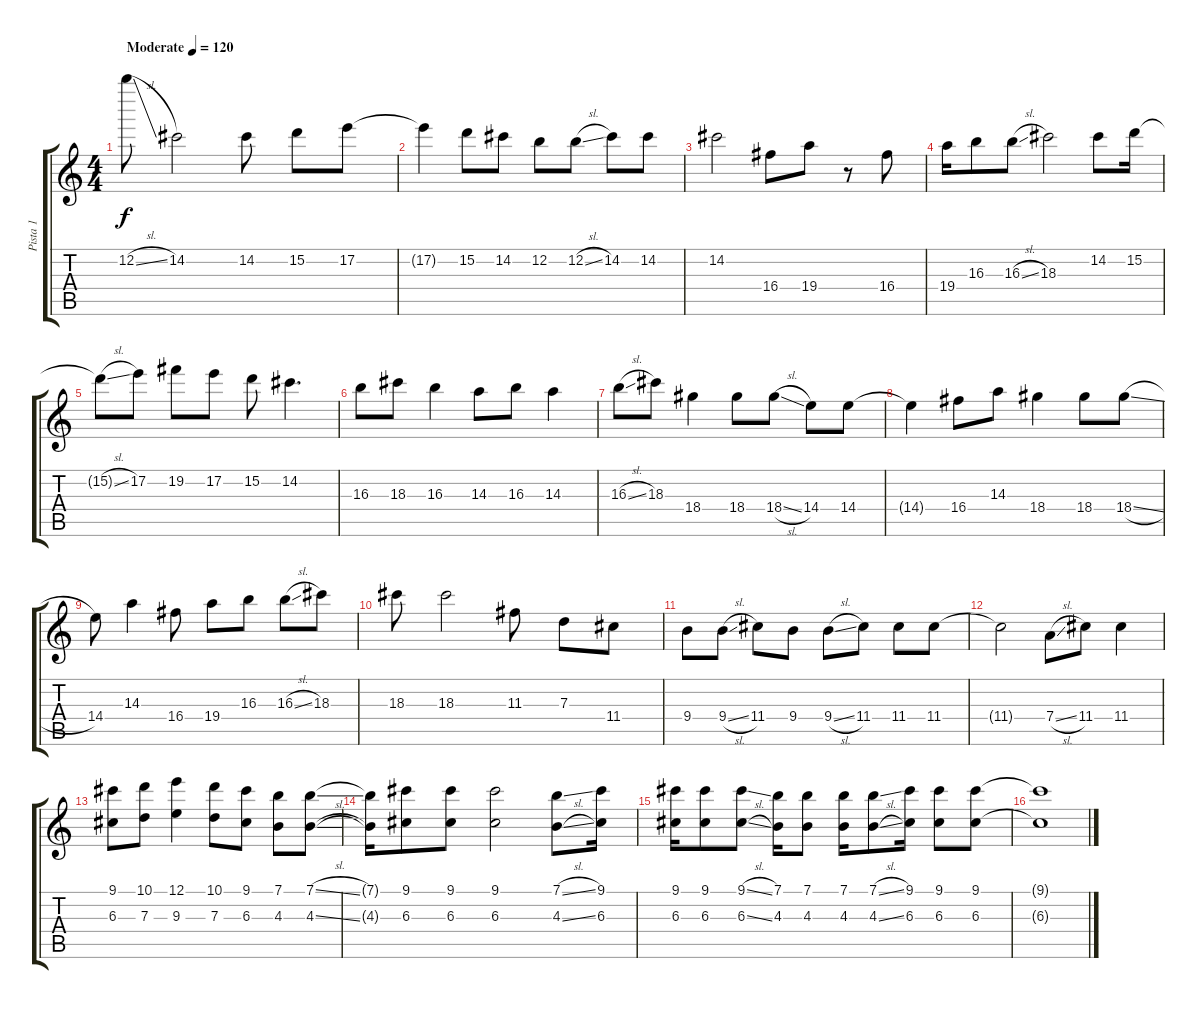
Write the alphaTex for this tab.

\track ("Pista 1" "Pista 1") {instrument electricguitarjazz}
\staff {score tabs}
\tuning (E4 B3 G3 D3 A2 E2) {hide}
\ts (4 4)
\tempo (120 "Moderate")
\clef g2
\ks c
12.2{sl}.8{ot 15mb dy f instrument electricguitarjazz} 14.2.2 14.2.8 15.2.8 17.2.8 |
17.2{t}.4 15.2.8 14.2.8 12.2.8 12.2{sl}.8 14.2.8 14.2.8 |
14.2.2 16.4.8 19.4.8 r.8 16.4.8 |
19.4.16 16.3.8 16.3{sl}.8 18.3.2 14.2.8 15.2.16 |
15.2{sl t}.8 17.2.8 19.2.8 17.2.8 15.2.8 14.2.4{d} |
16.3.8 18.3.8 16.3.4 14.3.8 16.3.8 14.3.4 |
16.3{sl}.8 18.3.8 18.4.4 18.4.8 18.4{sl}.8 14.4.8 14.4.8 |
14.4{t}.4 16.4.8 14.3.8 18.4.4 18.4.8 18.4{sl}.8 |
14.4.8 14.3.4 16.4.8 19.4.8 16.3.8 16.3{sl}.8 18.3.8 |
18.3.8 18.3.2 11.3.8 7.3.8 11.4.8 |
9.4.8 9.4{sl}.8 11.4.8 9.4.8 9.4{sl}.8 11.4.8 11.4.8 11.4.8 |
11.4{t}.2 7.4{sl}.8 11.4.8 11.4.4 |
(9.1 6.3).8 (10.1 7.3).8 (12.1 9.3).4 (10.1 7.3).8 (9.1 6.3).8 (7.1 4.3).8 (7.1{sl} 4.3{sl}).8 |
(7.1{t} 4.3{t}).16 (9.1 6.3).8 (9.1 6.3).8 (9.1 6.3).2 (7.1{sl} 4.3{sl}).8 (9.1 6.3).16 |
(9.1 6.3).16 (9.1 6.3).8 (9.1{sl} 6.3{sl}).8 (7.1 4.3).16 (7.1 4.3).8 (7.1 4.3).16 (7.1{sl} 4.3{sl}).8 (9.1 6.3).16 (9.1 6.3).8 (9.1 6.3).8 |
(9.1{t} 6.3{t}).1
